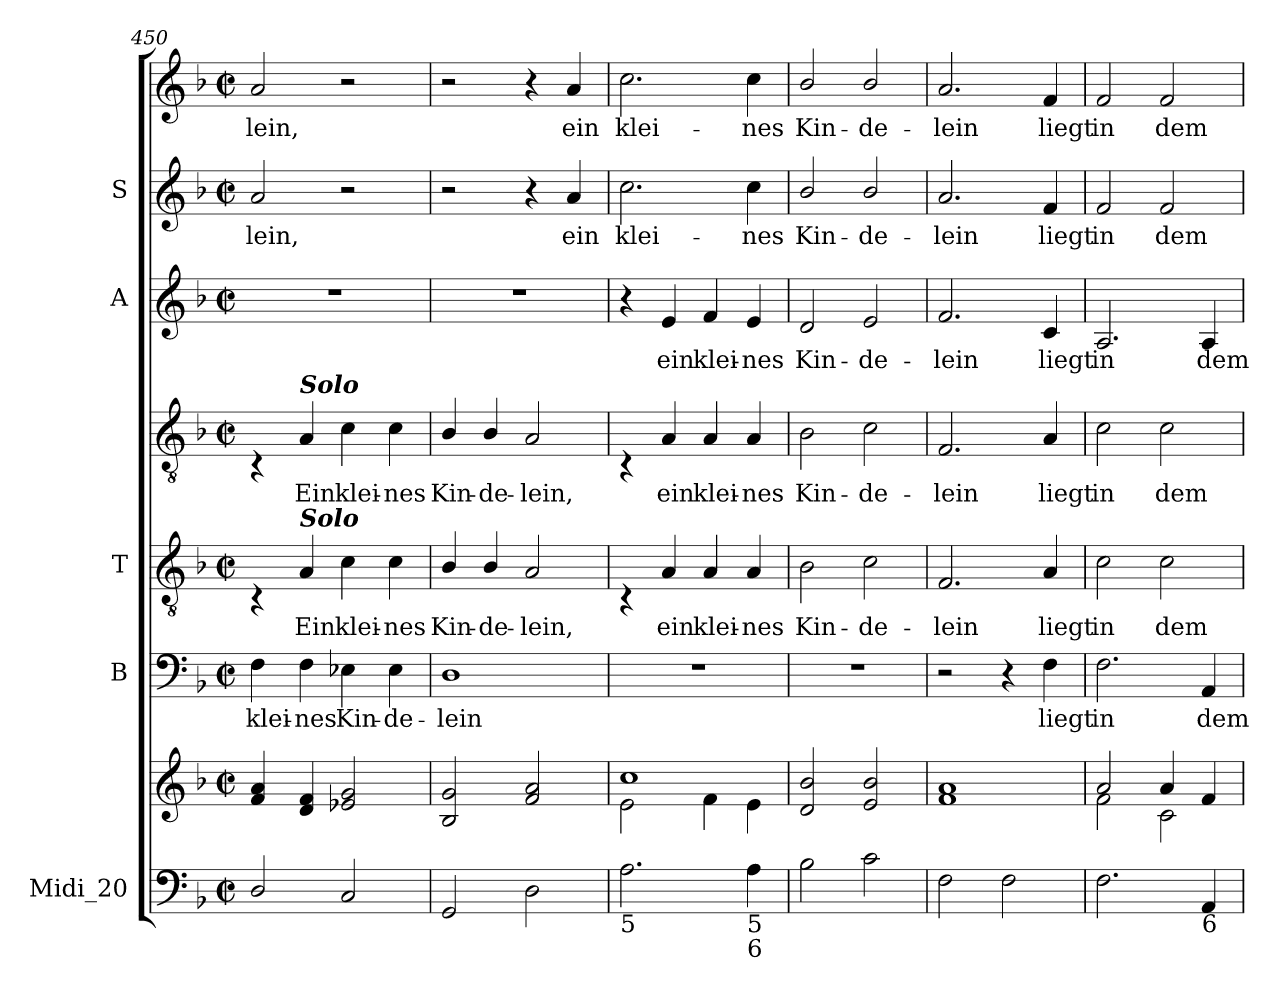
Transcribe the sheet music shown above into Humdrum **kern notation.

**kern	**kern	**kern	**text	**kern	**text	**kern	**text	**kern	**text	**kern	**text	**kern	**text
*part5	*part5	*part4	*part4	*part3	*part3	*part3	*part3	*part2	*part2	*part1	*part1	*part1	*part1
*staff8	*staff7	*staff6	*staff6	*staff5	*staff5	*staff4	*staff4	*staff3	*staff3	*staff2	*staff2	*staff1	*staff1
*I"Midi_20	*	*I"B	*	*I"T	*	*	*	*I"A	*	*I"S	*	*	*
!!LO:LB:g=z
*clefF4	*clefG2	*clefF4	*	*clefGv2	*	*clefGv2	*	*clefG2	*	*clefG2	*	*clefG2	*
*k[b-]	*k[b-]	*k[b-]	*	*k[b-]	*	*k[b-]	*	*k[b-]	*	*k[b-]	*	*k[b-]	*
*F:	*F:	*F:	*	*F:	*	*F:	*	*F:	*	*F:	*	*F:	*
*M2/2	*M2/2	*M2/2	*	*M2/2	*	*M2/2	*	*M2/2	*	*M2/2	*	*M2/2	*
*met(c|)	*met(c|)	*met(c|)	*	*met(c|)	*	*met(c|)	*	*met(c|)	*	*met(c|)	*	*met(c|)	*
=450	=450	=450	=450	=450	=450	=450	=450	=450	=450	=450	=450	=450	=450
*	*^	*	*	*	*	*	*	*	*	*	*	*	*
!	!	!	!	!LO:LY:b	!	!	!	!	!	!	!	!LO:LY:b	!	!LO:LY:b
2D/	4f 4a	2ryy	4F	klei-	4rBB	.	4rBB	.	1r	.	2a	-lein,	2a	-lein,
!	!	!	!	!	!	!	!LO:TX:a:Bi:t=Solo	!	!	!	!	!	!	!
!	!	!	!	!	!LO:TX:a:Bi:t=Solo	!	!	!	!	!	!	!	!	!
!	!	!	!	!LO:LY:b	!	!LO:LY:b	!	!LO:LY:b	!	!	!	!	!	!
.	4d 4f	.	4F	-nes	4A	Ein	4A	Ein	.	.	.	.	.	.
!	!	!	!	!LO:LY:b	!	!LO:LY:b	!	!LO:LY:b	!	!	!	!	!	!
2C	2e-X 2g	2ryy	4E-X	Kin-	4c	klei-	4c	klei-	.	.	2r	.	2r	.
!	!	!	!	!LO:LY:b	!	!LO:LY:b	!	!LO:LY:b	!	!	!	!	!	!
.	.	.	4E-	-de-	4c	-nes	4c	-nes	.	.	.	.	.	.
=451	=451	=451	=451	=451	=451	=451	=451	=451	=451	=451	=451	=451	=451	=451
!	!	!	!	!LO:LY:b	!	!LO:LY:b	!	!LO:LY:b	!	!	!	!	!	!
2GG	2B- 2g	2ryy	1D	-lein	4B-/	Kin-	4B-/	Kin-	1r	.	2r	.	2r	.
!	!	!	!	!	!	!LO:LY:b	!	!LO:LY:b	!	!	!	!	!	!
.	.	.	.	.	4B-/	-de-	4B-/	-de-	.	.	.	.	.	.
!	!	!	!	!	!	!LO:LY:b	!	!LO:LY:b	!	!	!	!	!	!
2D	2f 2a	2ryy	.	.	2A	-lein,	2A	-lein,	.	.	4r	.	4r	.
!	!	!	!	!	!	!	!	!	!	!	!	!LO:LY:b	!	!LO:LY:b
.	.	.	.	.	.	.	.	.	.	.	4a	ein	4a	ein
=452	=452	=452	=452	=452	=452	=452	=452	=452	=452	=452	=452	=452	=452	=452
!LO:TX:b:t=5	!	!	!	!	!	!	!	!	!	!	!	!	!	!
!	!	!	!	!	!	!	!	!	!	!	!	!LO:LY:b	!	!LO:LY:b
2.A	1cc	2e\	1r	.	4rBB	.	4rBB	.	4r	.	2.cc	klei-	2.cc	klei-
!	!	!	!	!	!	!LO:LY:b	!	!LO:LY:b	!	!LO:LY:b	!	!	!	!
.	.	.	.	.	4A	ein	4A	ein	4e	ein	.	.	.	.
!	!	!	!	!	!	!LO:LY:b	!	!LO:LY:b	!	!LO:LY:b	!	!	!	!
.	.	4f\	.	.	4A	klei-	4A	klei-	4f	klei-	.	.	.	.
!LO:TX:b:t=5	!	!	!	!	!	!	!	!	!	!	!	!	!	!
!LO:TX:b:t=6	!	!	!	!	!	!	!	!	!	!	!	!	!	!
!	!	!	!	!	!	!LO:LY:b	!	!LO:LY:b	!	!LO:LY:b	!	!LO:LY:b	!	!LO:LY:b
4A	.	4e\	.	.	4A	-nes	4A	-nes	4e	-nes	4cc	-nes	4cc	-nes
=453	=453	=453	=453	=453	=453	=453	=453	=453	=453	=453	=453	=453	=453	=453
!	!	!	!	!	!	!LO:LY:b	!	!LO:LY:b	!	!LO:LY:b	!	!LO:LY:b	!	!LO:LY:b
2B-	2d 2b-	2ryy	1r	.	2B-	Kin-	2B-	Kin-	2d	Kin-	2b-/	Kin-	2b-/	Kin-
!	!	!	!	!	!	!LO:LY:b	!	!LO:LY:b	!	!LO:LY:b	!	!LO:LY:b	!	!LO:LY:b
2c	2e 2b-	2ryy	.	.	2c	-de-	2c	-de-	2e	-de-	2b-/	-de-	2b-/	-de-
=454	=454	=454	=454	=454	=454	=454	=454	=454	=454	=454	=454	=454	=454	=454
!	!	!	!	!	!	!LO:LY:b	!	!LO:LY:b	!	!LO:LY:b	!	!LO:LY:b	!	!LO:LY:b
2F	1a	1f\	2r	.	2.F	-lein	2.F	-lein	2.f	-lein	2.a	-lein	2.a	-lein
2F	.	.	4r	.	.	.	.	.	.	.	.	.	.	.
!	!	!	!	!LO:LY:b	!	!LO:LY:b	!	!LO:LY:b	!	!LO:LY:b	!	!LO:LY:b	!	!LO:LY:b
.	.	.	4F	liegt	4A	liegt	4A	liegt	4c	liegt	4f	liegt	4f	liegt
=455	=455	=455	=455	=455	=455	=455	=455	=455	=455	=455	=455	=455	=455	=455
!	!	!	!	!LO:LY:b	!	!LO:LY:b	!	!LO:LY:b	!	!LO:LY:b	!	!LO:LY:b	!	!LO:LY:b
2.F	2a	2f\	2.F	in	2c	in	2c	in	2.A	in	2f	in	2f	in
!	!	!	!	!	!	!LO:LY:b	!	!LO:LY:b	!	!	!	!LO:LY:b	!	!LO:LY:b
.	4a	2c\	.	.	2c	dem	2c	dem	.	.	2f	dem	2f	dem
!LO:TX:b:t=6	!	!	!	!	!	!	!	!	!	!	!	!	!	!
!	!	!	!	!LO:LY:b	!	!	!	!	!	!LO:LY:b	!	!	!	!
4AA	4f	.	4AA	dem	.	.	.	.	4A	dem	.	.	.	.
*	*v	*v	*	*	*	*	*	*	*	*	*	*	*	*
=	=	=	=	=	=	=	=	=	=	=	=	=	=
*-	*-	*-	*-	*-	*-	*-	*-	*-	*-	*-	*-	*-	*-
